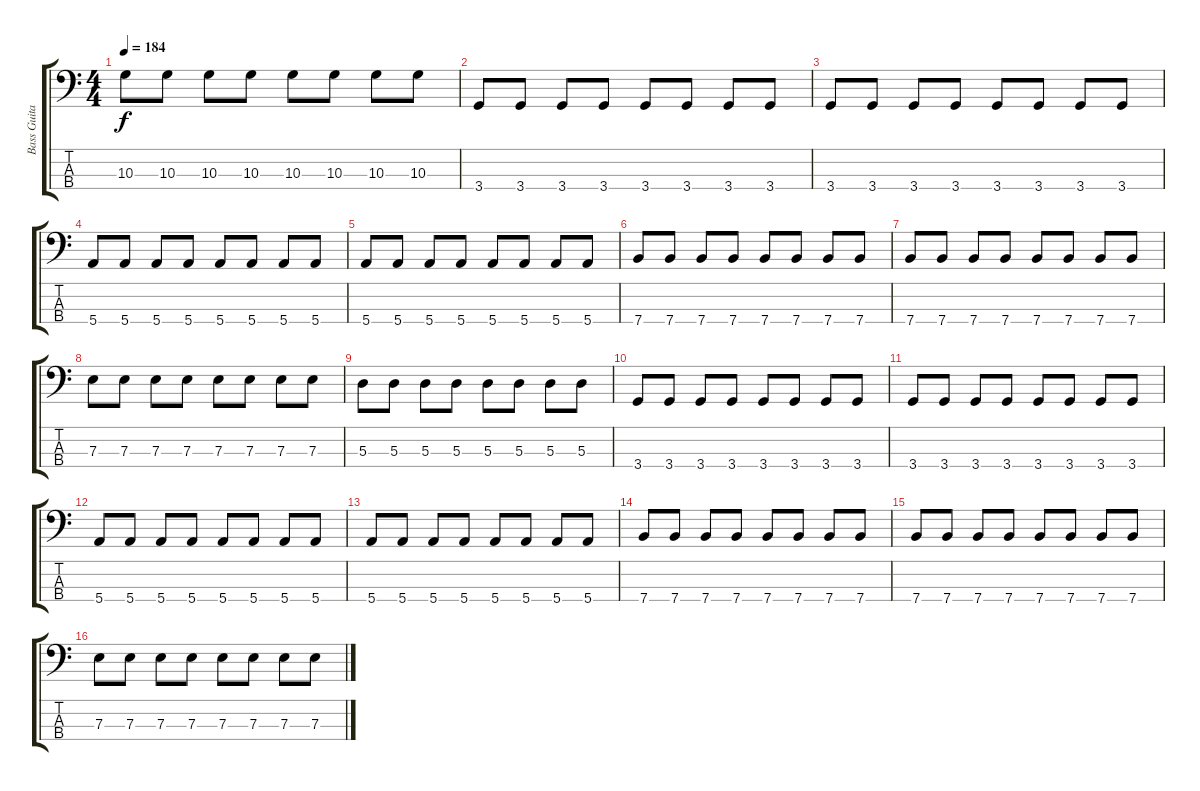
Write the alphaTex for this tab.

\track ("Bass Guitar" "Bass Guita") {instrument electricbassfinger}
\staff {score tabs}
\tuning (G2 D2 A1 E1) {hide}
\ts (4 4)
\tempo 184
\clef f4
\ks c
10.3.8{dy f} 10.3.8 10.3.8 10.3.8 10.3.8 10.3.8 10.3.8 10.3.8 |
3.4.8 3.4.8 3.4.8 3.4.8 3.4.8 3.4.8 3.4.8 3.4.8 |
3.4.8 3.4.8 3.4.8 3.4.8 3.4.8 3.4.8 3.4.8 3.4.8 |
5.4.8 5.4.8 5.4.8 5.4.8 5.4.8 5.4.8 5.4.8 5.4.8 |
5.4.8 5.4.8 5.4.8 5.4.8 5.4.8 5.4.8 5.4.8 5.4.8 |
7.4.8 7.4.8 7.4.8 7.4.8 7.4.8 7.4.8 7.4.8 7.4.8 |
7.4.8 7.4.8 7.4.8 7.4.8 7.4.8 7.4.8 7.4.8 7.4.8 |
7.3.8 7.3.8 7.3.8 7.3.8 7.3.8 7.3.8 7.3.8 7.3.8 |
5.3.8 5.3.8 5.3.8 5.3.8 5.3.8 5.3.8 5.3.8 5.3.8 |
3.4.8 3.4.8 3.4.8 3.4.8 3.4.8 3.4.8 3.4.8 3.4.8 |
3.4.8 3.4.8 3.4.8 3.4.8 3.4.8 3.4.8 3.4.8 3.4.8 |
5.4.8 5.4.8 5.4.8 5.4.8 5.4.8 5.4.8 5.4.8 5.4.8 |
5.4.8 5.4.8 5.4.8 5.4.8 5.4.8 5.4.8 5.4.8 5.4.8 |
7.4.8 7.4.8 7.4.8 7.4.8 7.4.8 7.4.8 7.4.8 7.4.8 |
7.4.8 7.4.8 7.4.8 7.4.8 7.4.8 7.4.8 7.4.8 7.4.8 |
7.3.8 7.3.8 7.3.8 7.3.8 7.3.8 7.3.8 7.3.8 7.3.8
